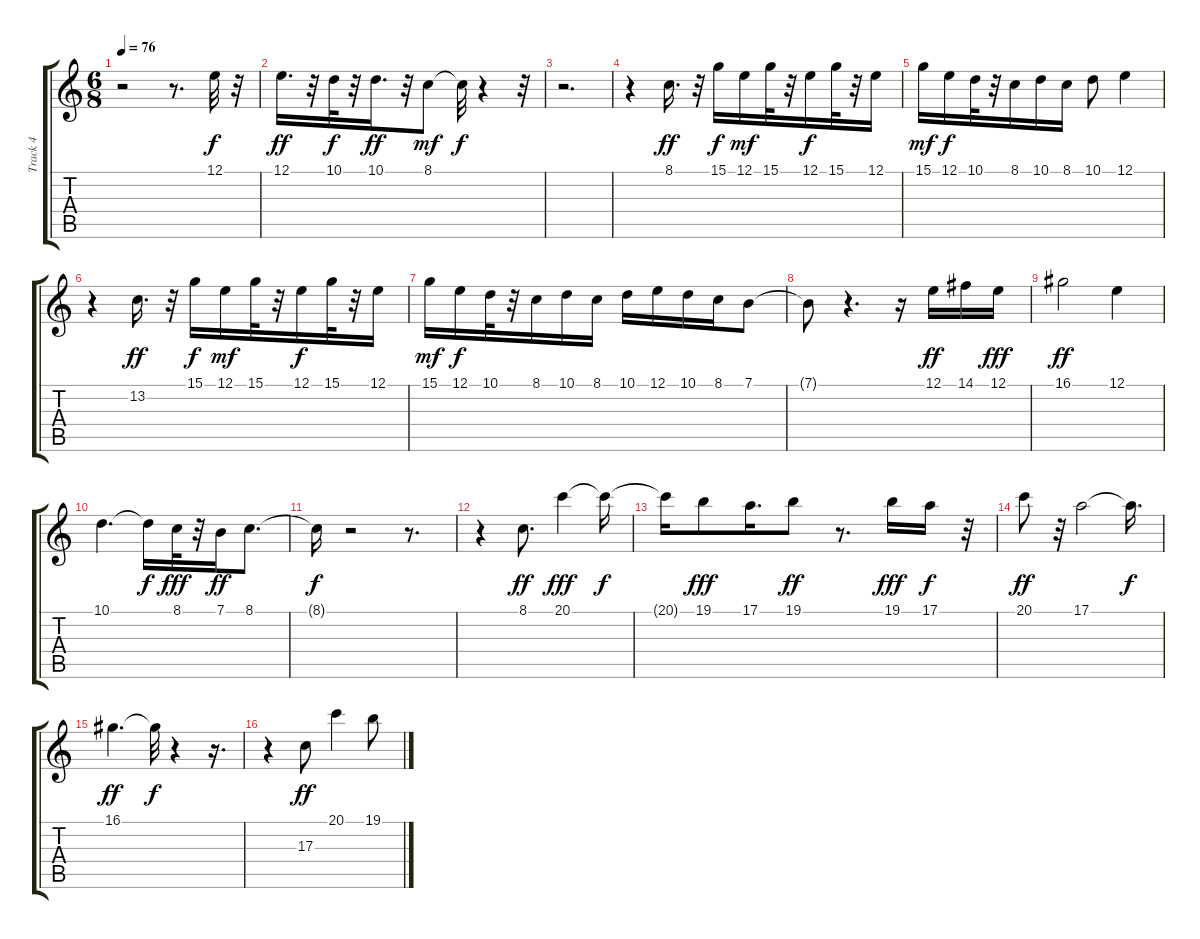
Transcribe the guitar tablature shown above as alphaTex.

\track ("Track 4" "Track 4") {instrument panflute}
\staff {score tabs}
\tuning (E4 B3 G3 D3 A2 E2) {hide}
\ts (6 8)
\tempo 76
\clef g2
\ks c
r.2{dy f} r.8{d} 12.1.32 r.32 |
12.1.16{d dy ff} r.32 10.1.32{dy f} r.32 10.1.16{d dy ff} r.32 8.1.8{dy mf} 8.1{t}.32{dy f} r.4 r.32 |
r.2{d} |
r.4 8.1.16{d dy ff} r.32 15.1.16{dy f} 12.1.16{dy mf} 15.1.32 r.32 12.1.16{dy f} 15.1.32 r.32 12.1.16 |
15.1.16{dy mf} 12.1.16{dy f} 10.1.32 r.32 8.1.16 10.1.16 8.1.16 10.1.8 12.1.4 |
r.4 13.2.16{d dy ff} r.32 15.1.16{dy f} 12.1.16{dy mf} 15.1.32 r.32 12.1.16{dy f} 15.1.32 r.32 12.1.16 |
15.1.16{dy mf} 12.1.16{dy f} 10.1.32 r.32 8.1.16 10.1.16 8.1.16 10.1.16 12.1.16 10.1.16 8.1.16 7.1.8 |
7.1{t}.8 r.4{d} r.16 12.1.16{dy ff} 14.1.16 12.1.16{dy fff} |
16.1.2{dy ff} 12.1.4 |
10.1.4{d} 10.1{t}.16{dy f} 8.1.32{dy fff} r.32 7.1.16{dy ff} 8.1.8{d} |
8.1{t}.16{dy f} r.2 r.8{d} |
r.4 8.1.8{d dy ff} 20.1.4{dy fff} 20.1{t}.16{dy f} |
20.1{t}.16 19.1.8{dy fff} 17.1.16{d} 19.1.8{dy ff} r.8{d} 19.1.16{dy fff} 17.1.16{dy f} r.32 |
20.1.8{dy ff} r.32 17.1.2 17.1{t}.16{d dy f} |
16.1.4{d dy ff} 16.1{t}.32{dy f} r.4 r.16{d} |
r.4 17.3.8{dy ff} 20.1.4 19.1.8
